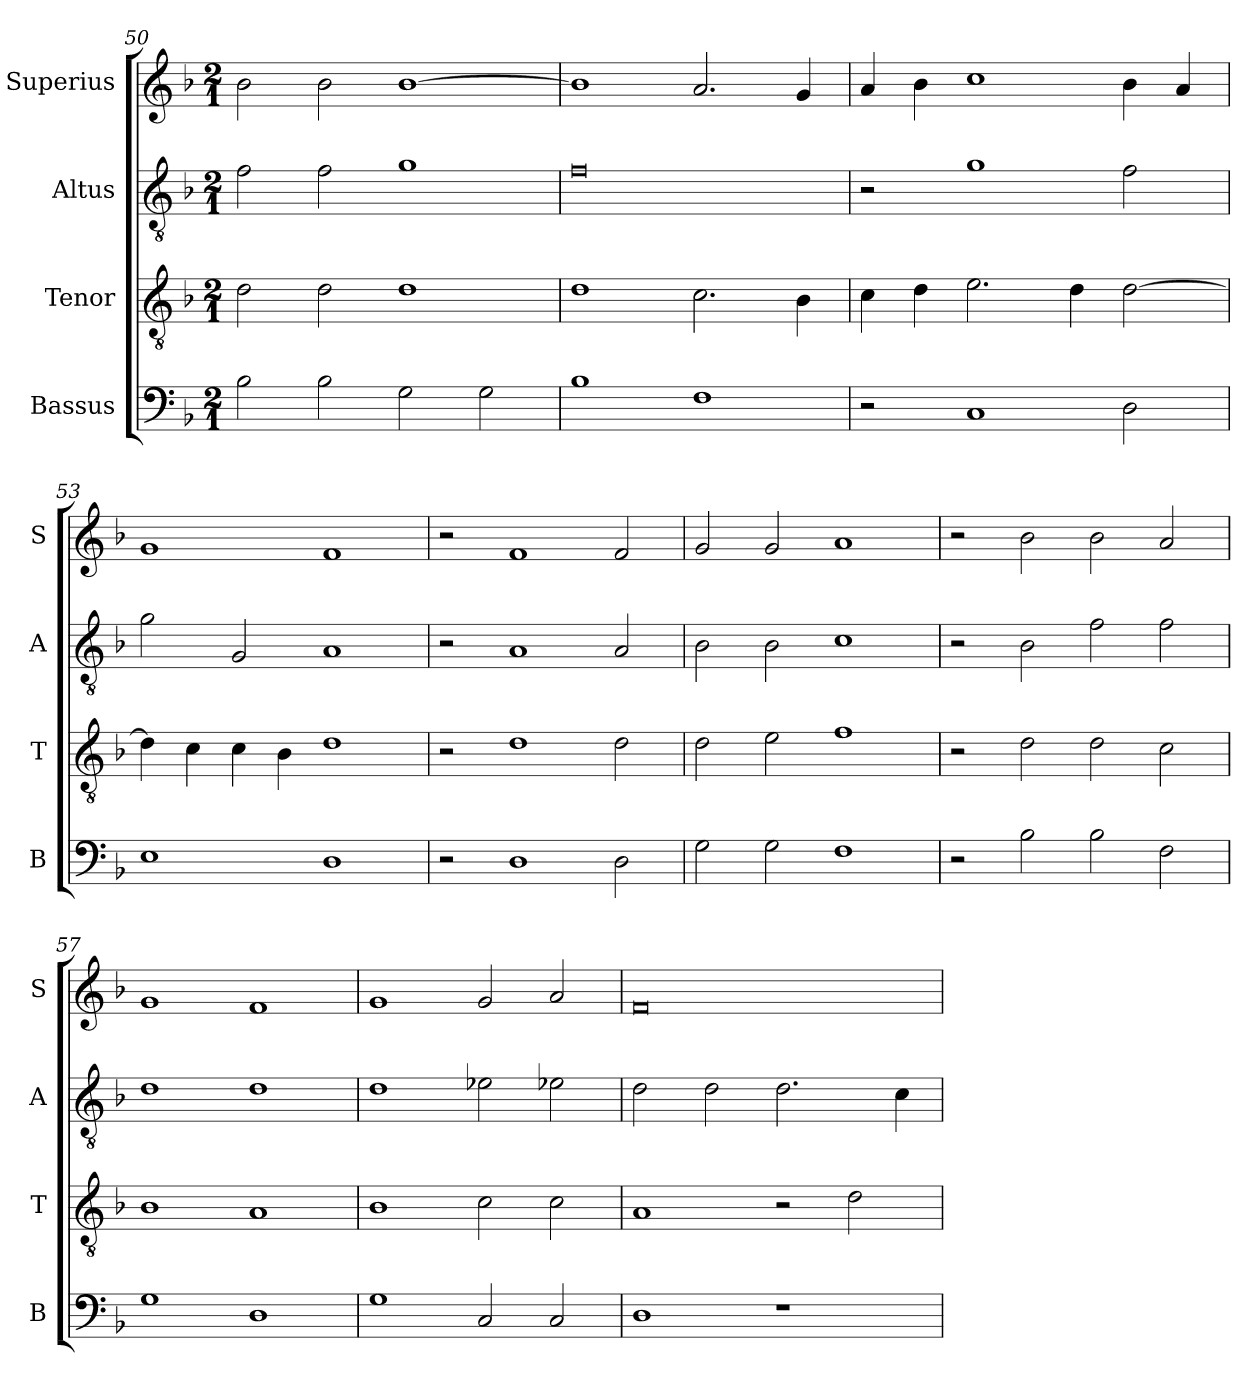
**kern	**kern	**kern	**kern
*part4	*part3	*part2	*part1
*staff4	*staff3	*staff2	*staff1
*I"Bassus	*I"Tenor	*I"Altus	*I"Superius
*I'B	*I'T	*I'A	*I'S
*clefF4	*clefGv2	*clefGv2	*clefG2
*k[b-]	*k[b-]	*k[b-]	*k[b-]
*F:	*F:	*F:	*F:
*M2/1	*M2/1	*M2/1	*M2/1
=50	=50	=50	=50
2B-	2d	2f	2b-
2B-	2d	2f	2b-
2G	1d	1g	[1b-
2G	.	.	.
=51	=51	=51	=51
1B-	1d	0f	1b-]
1F	2.c	.	2.a
.	4B-	.	4g
=52	=52	=52	=52
2r	4c	2r	4a
.	4d	.	4b-
1C	2.e	1g	1cc
.	4d	.	.
2D	[2d	2f	4b-
.	.	.	4a
=53	=53	=53	=53
1E	4d]	2g	1g
.	4c	.	.
.	4c	2G	.
.	4B-	.	.
1D	1d	1A	1f
=54	=54	=54	=54
2r	2r	2r	2r
1D	1d	1A	1f
2D	2d	2A	2f
=55	=55	=55	=55
2G	2d	2B-	2g
2G	2e	2B-	2g
1F	1f	1c	1a
=56	=56	=56	=56
2r	2r	2r	2r
2B-	2d	2B-	2b-
2B-	2d	2f	2b-
2F	2c	2f	2a
=57	=57	=57	=57
1G	1B-	1d	1g
1D	1A	1d	1f
=58	=58	=58	=58
1G	1B-	1d	1g
2C	2c	2e-X	2g
2C	2c	2e-X	2a
=59	=59	=59	=59
1D	1A	2d	0f
.	.	2d	.
1r	2r	2.d	.
.	2d	.	.
.	.	4c	.
=	=	=	=
*-	*-	*-	*-
